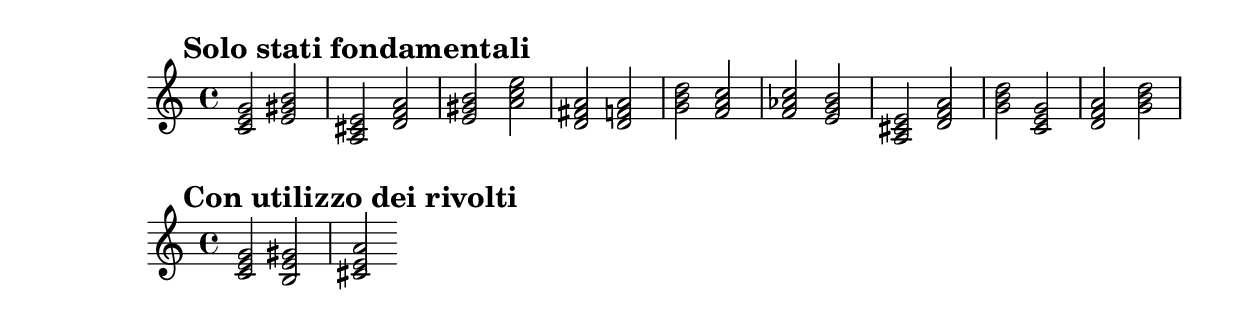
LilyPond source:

% Le alterazioni dovrebbero comparire solo nella
% prima nota di una legatura di valore, ma questa
% versione mostra il bemolle accanto a entrambe le note.
\version "2.10.1"

\new Staff {
    \relative c' {
\mark \markup {\bold "Solo stati fondamentali"}
 <c e g>2 <e gis b>
 <a, cis e> <d f a>
 <e gis b> <a c e>
 <d, fis a> <d f a>
 <g b d> <f a c>
 <f aes c> <e g b>
 <a, cis e> <d f a>
 <g b d> <c, e g>
 <d f a> <g b d>

    }
}

\new Staff {
    \relative c' {
    \mark \markup {\bold "Con utilizzo dei rivolti"}
     <c e g> <b e gis>
     <cis e a>
    }
}